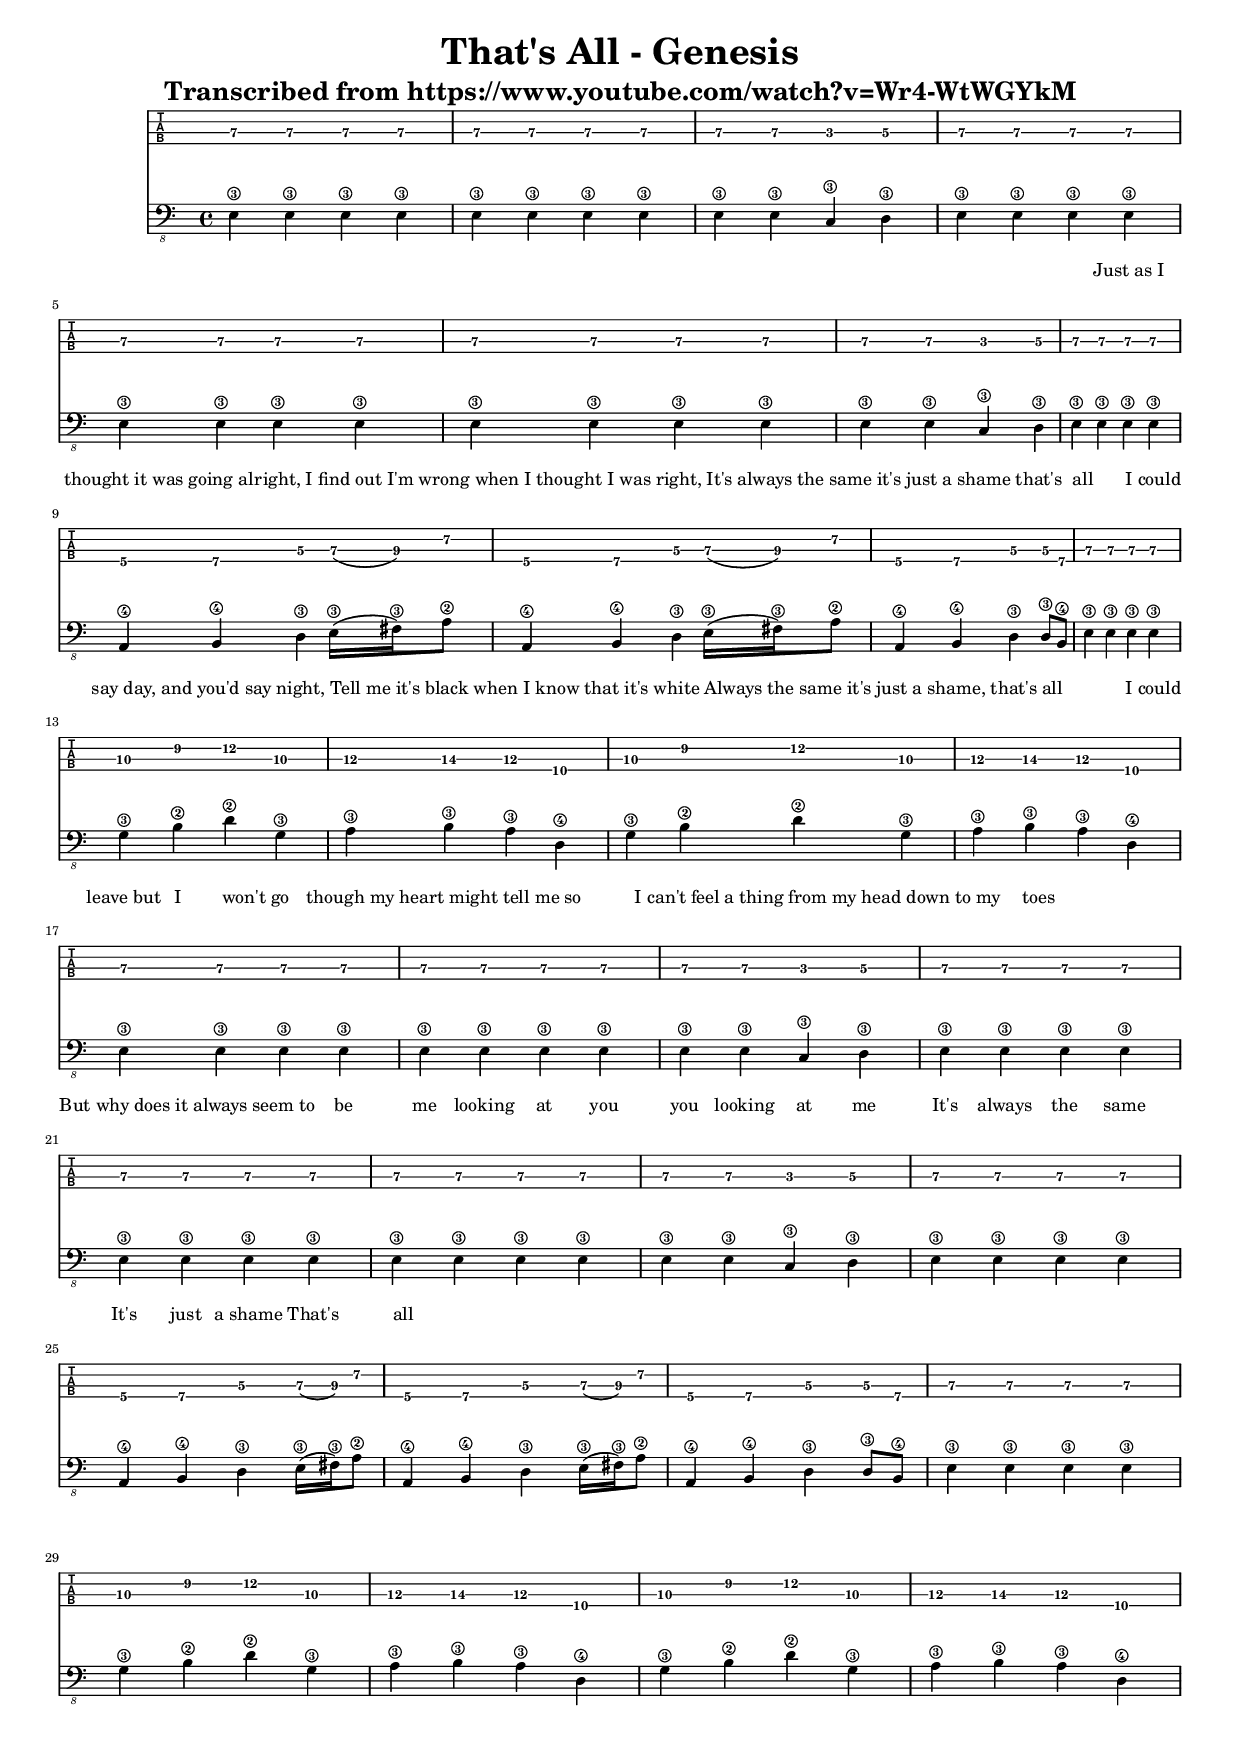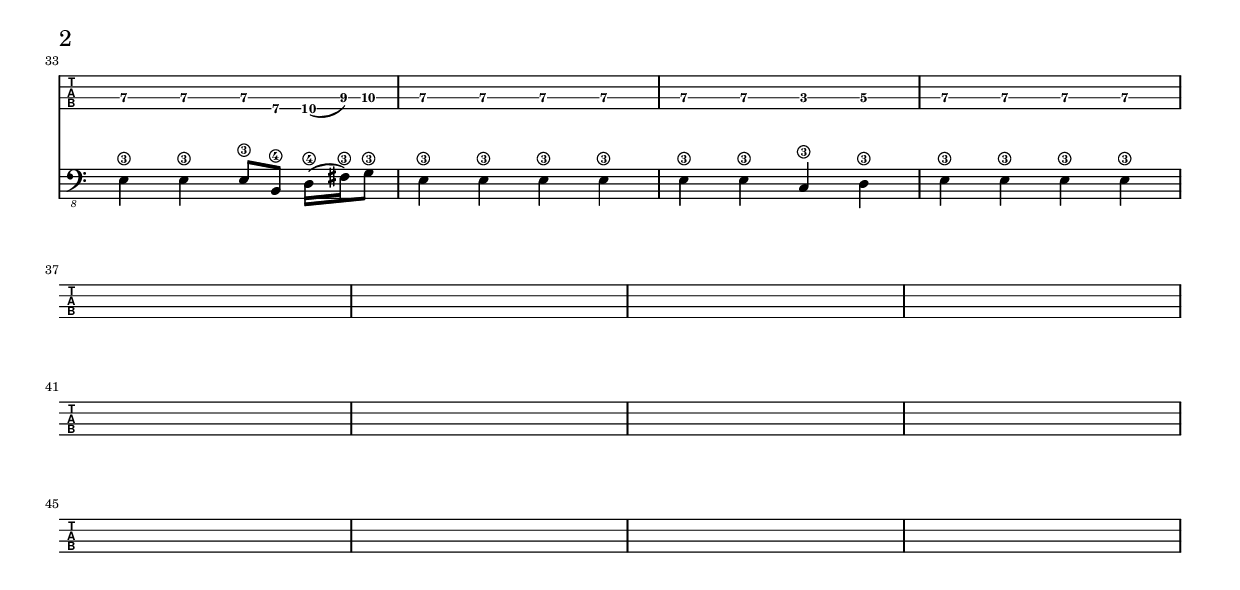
\version "2.16.0"  % necessary for upgrading to future LilyPond versions.


\header{
  
title = "That's All - Genesis"
  
subtitle = "Transcribed from https://www.youtube.com/watch?v=Wr4-WtWGYkM"
}

%emptymusic = {
 % \repeat unfold 10 % Change this for more lines.
 % { s1\break }
%}

\score {
	
<<
		
\new TabStaff 
\new TabVoice = "voice" 
%\with {stringTunings = #bass-tuning} 
{
		  
\set Staff.midiInstrument = #"electric bass (finger)"
			
\clef moderntab
	
\set TabStaff.stringTunings = #bass-tuning
\relative c, {
			  
e\3 e\3 e\3 e\3 
			  
e\3 e\3 e\3 e\3 
			  
e\3 e\3 c\3 d\3 
			  
e\3 e\3 e\3 e\3 \break
			  
e\3 e\3 e\3 e\3 
			  
e\3 e\3 e\3 e\3 
			  
e\3 e\3 c\3 d\3 
			  
e\3 e\3 e\3 e\3\break
			  
a,\4 b\4 d\3 e16\3 (fis16\3) a8\2 
			  
a,4\4 b\4 d\3 e16\3 (fis16\3) a8\2 
			  
a,4\4 b\4 d\3 d8\3 b\4
			  
e4\3 e\3 e\3 e\3 \break

g\3  b\2 d\2 g,\3

a\3 b\3 a\3 d,\4

g\3 b\2 d\2 g,\3

a\3 b\3 a\3 d,\4 \break

e\3 e\3 e\3 e\3 
			  
e\3 e\3 e\3 e\3 
			  
e\3 e\3 c\3 d\3 
			  
e\3 e\3 e\3 e\3 \break

e\3 e\3 e\3 e\3 
			  
e\3 e\3 e\3 e\3 
			  
e\3 e\3 c\3 d\3 
			  
e\3 e\3 e\3 e\3 \break

a,\4 b\4 d\3 e16\3 (fis16\3) a8\2 
			  
a,4\4 b\4 d\3 e16\3 (fis16\3) a8\2 
			  
a,4\4 b\4 d\3 d8\3 b\4
			  
e4\3 e\3 e\3 e\3 \break

g\3  b\2 d\2 g,\3

a\3 b\3 a\3 d,\4

g\3 b\2 d\2 g,\3

a\3 b\3 a\3 d,\4 \break

e\3 e\3 e8\3 b8\4 d16\4 (fis16\3) g8\3

e4\3 e\3 e\3 e\3 
			  
e\3 e\3 c\3 d\3 
			  
e\3 e\3 e\3 e\3 \break

s s s s

s s s s

s s s s

s s s s \break

s s s s

s s s s

s s s s

s s s s \break

s s s s

s s s s

s s s s

s s s s \break

			  
}		  
}


\new Staff \with {
stringTunings = #bass-tuning
	} 
{\set Staff.midiInstrument = #"electric bass (finger)"
			
\clef "bass_8"
			
\relative c, {

			  
e\3 e\3 e\3 e\3 
			  
e\3 e\3 e\3 e\3 
			  
e\3 e\3 c\3 d\3 
			  
e\3 e\3 e\3 e\3
			  
e\3 e\3 e\3 e\3 
			  
e\3 e\3 e\3 e\3 
			  
e\3 e\3 c\3 d\3 
			  
e\3 e\3 e\3 e\3
			  
a,\4 b\4 d\3 e16\3 (fis16\3) a8\2 
			  
a,4\4 b\4 d\3 e16\3 (fis16\3) a8\2 
			  
a,4\4 b\4 d\3 d8\3 b\4
			  
e4\3 e\3 e\3 e\3

g\3  b\2 d\2 g,\3

a\3 b\3 a\3 d,\4

g\3 b\2 d\2 g,\3

a\3 b\3 a\3 d,\4

e\3 e\3 e\3 e\3 
			  
e\3 e\3 e\3 e\3 
			  
e\3 e\3 c\3 d\3 
			  
e\3 e\3 e\3 e\3

e\3 e\3 e\3 e\3 
			  
e\3 e\3 e\3 e\3 
			  
e\3 e\3 c\3 d\3 
			  
e\3 e\3 e\3 e\3

a,\4 b\4 d\3 e16\3 (fis16\3) a8\2 
			  
a,4\4 b\4 d\3 e16\3 (fis16\3) a8\2 
			  
a,4\4 b\4 d\3 d8\3 b\4
			  
e4\3 e\3 e\3 e\3

g\3  b\2 d\2 g,\3

a\3 b\3 a\3 d,\4

g\3 b\2 d\2 g,\3

a\3 b\3 a\3 d,\4

e\3 e\3 e8\3 b8\4 d16\4 (fis16\3) g8\3

e4\3 e\3 e\3 e\3 
			  
e\3 e\3 c\3 d\3 
			  
e\3 e\3 e\3 e\3

}
} 


\new Lyrics \lyricsto "voice" \lyricmode { 
		
_ _ _ _ _ _ _ _ _ _ _ _ _ _ _ 
		
Just_as_I thought_it_was going_al -- right, 
		
I_find_out_I'm wrong_when_I thought_I_was right, 
		
It's_always_the same_it's just_a shame that's 
		
all _ _ 
		
I_could say_day, and_you'd_say night, 
		
Tell_me_it's black when_I_know that_it's white
		
Always_the same_it's just_a shame, 
		
that's all _ _ _ _
		
I_could leave_but I won't_go _
		
though_my heart_might tell_me_so _ _
		
I_can't_feel_a thing_from_my head_down to_my 
		
toes _ _ 
		
But_why_does_it always seem_to be

me looking at you
 
you looking at me

It's always the same

It's just a_shame That's 

all _ _ _
		
        
    
}		  

		


>>

\layout{
#(layout-set-staff-size 14)
}

\midi{\tempo 4 = 90}

}	
